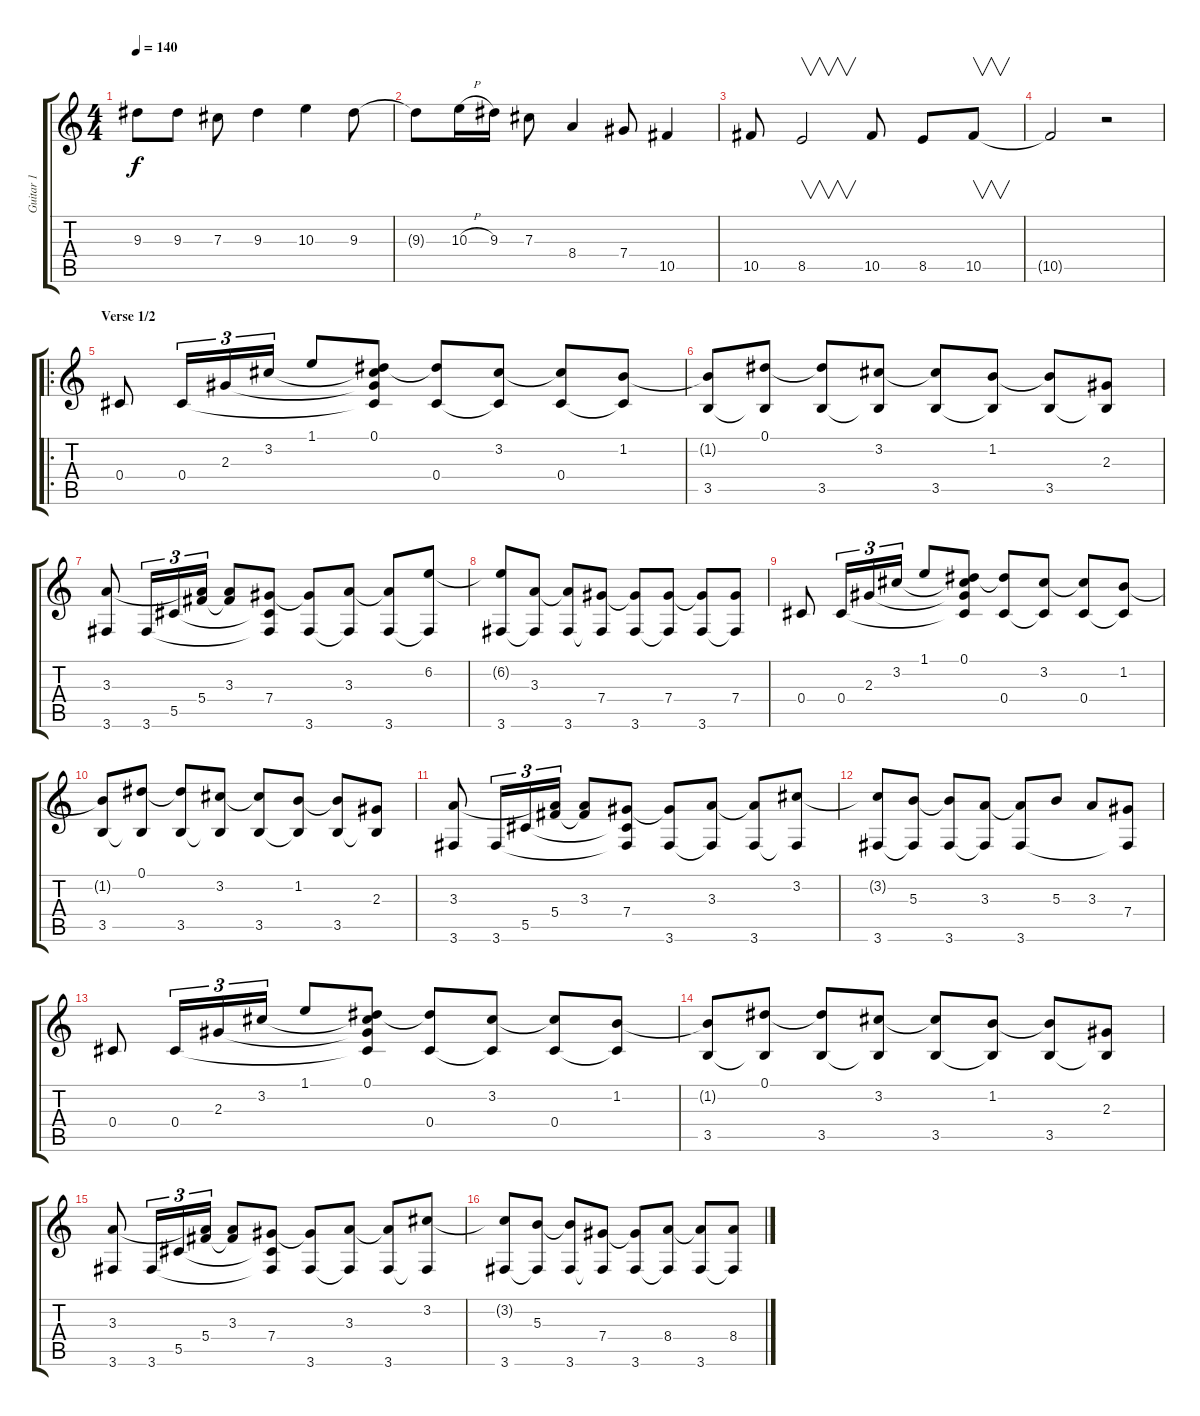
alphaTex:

\track ("Guitar 1" "Guitar 1") {instrument distortionguitar}
\staff {score tabs}
\tuning (Eb4 Bb3 Gb3 Db3 Ab2 Eb2) {hide}
\ts (4 4)
\tempo 140
\clef g2
\ks c
9.3.8{dy f} 9.3.8 7.3.8 9.3.4 10.3.4 9.3.8 |
9.3{t}.8 10.3{h}.16 9.3.16 7.3.8 8.4.4 7.4.8 10.5.4 |
10.5.8 8.5.2{v} 10.5.8 8.5.8 10.5.8{v} |
10.5{t}.2 r.2 |
\ro
\section ("" "Verse 1/2")
0.4.8{volume 10 instrument acousticguitarsteel} 0.4.16{tu (3 2)} 2.3.16{tu (3 2)} 3.2.16{tu (3 2)} 1.1.8 (0.1 3.2{t} 2.3{t} 0.4{t}).8 (0.1{t} 0.4).8 (3.2 0.4{t}).8 (3.2{t} 0.4).8 (1.2 0.4{t}).8 |
(1.2{t} 3.5).8 (0.1 3.5{t}).8 (0.1{t} 3.5).8 (3.2 3.5{t}).8 (3.2{t} 3.5).8 (1.2 3.5{t}).8 (1.2{t} 3.5).8 (2.3 3.5{t}).8 |
(3.3 3.6).8 3.6.16{tu (3 2)} 5.5.16{tu (3 2)} (3.3{t} 5.4).16{tu (3 2)} (3.3 5.4{t}).8 (7.4 5.5{t} 3.6{t}).8 (7.4{t} 3.6).8 (3.3 3.6{t}).8 (3.3{t} 3.6).8 (6.2 3.6{t}).8 |
(6.2{t} 3.6).8 (3.3 3.6{t}).8 (3.3{t} 3.6).8 (7.4 3.6{t}).8 (7.4{t} 3.6).8 (7.4 3.6{t}).8 (7.4{t} 3.6).8 (7.4 3.6{t}).8 |
0.4.8 0.4.16{tu (3 2)} 2.3.16{tu (3 2)} 3.2.16{tu (3 2)} 1.1.8 (0.1 3.2{t} 2.3{t} 0.4{t}).8 (0.1{t} 0.4).8 (3.2 0.4{t}).8 (3.2{t} 0.4).8 (1.2 0.4{t}).8 |
(1.2{t} 3.5).8 (0.1 3.5{t}).8 (0.1{t} 3.5).8 (3.2 3.5{t}).8 (3.2{t} 3.5).8 (1.2 3.5{t}).8 (1.2{t} 3.5).8 (2.3 3.5{t}).8 |
(3.3 3.6).8 3.6.16{tu (3 2)} 5.5.16{tu (3 2)} (3.3{t} 5.4).16{tu (3 2)} (3.3 5.4{t}).8 (7.4 5.5{t} 3.6{t}).8 (7.4{t} 3.6).8 (3.3 3.6{t}).8 (3.3{t} 3.6).8 (3.2 3.6{t}).8 |
(3.2{t} 3.6).8 (5.3 3.6{t}).8 (5.3{t} 3.6).8 (3.3 3.6{t}).8 (3.3{t} 3.6).8 5.3.8 3.3.8 (7.4 3.6{t}).8 |
0.4.8 0.4.16{tu (3 2)} 2.3.16{tu (3 2)} 3.2.16{tu (3 2)} 1.1.8 (0.1 3.2{t} 2.3{t} 0.4{t}).8 (0.1{t} 0.4).8 (3.2 0.4{t}).8 (3.2{t} 0.4).8 (1.2 0.4{t}).8 |
(1.2{t} 3.5).8 (0.1 3.5{t}).8 (0.1{t} 3.5).8 (3.2 3.5{t}).8 (3.2{t} 3.5).8 (1.2 3.5{t}).8 (1.2{t} 3.5).8 (2.3 3.5{t}).8 |
(3.3 3.6).8 3.6.16{tu (3 2)} 5.5.16{tu (3 2)} (3.3{t} 5.4).16{tu (3 2)} (3.3 5.4{t}).8 (7.4 5.5{t} 3.6{t}).8 (7.4{t} 3.6).8 (3.3 3.6{t}).8 (3.3{t} 3.6).8 (3.2 3.6{t}).8 |
(3.2{t} 3.6).8 (5.3 3.6{t}).8 (5.3{t} 3.6).8 (7.4 3.6{t}).8 (7.4{t} 3.6).8 (8.4 3.6{t}).8 (8.4{t} 3.6).8 (8.4 3.6{t}).8
